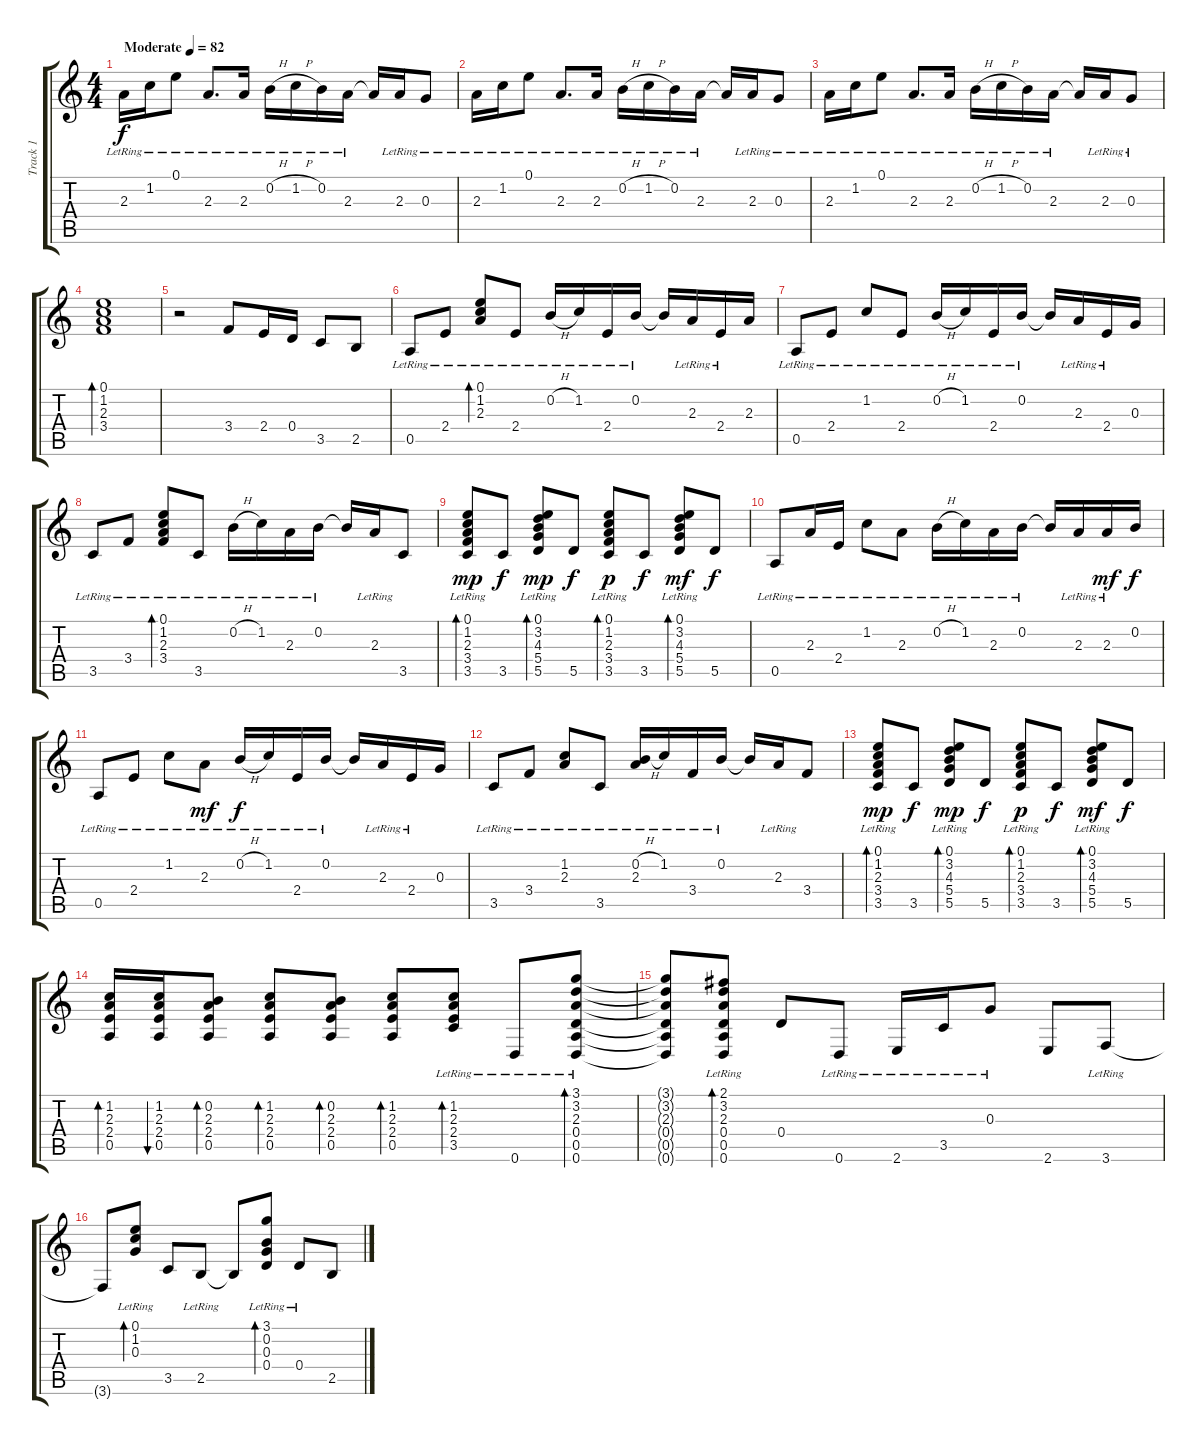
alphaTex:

\track ("Track 1" "Track 1") {instrument acousticguitarsteel}
\staff {score tabs}
\tuning (E4 B3 G3 D3 A2 D2) {hide}
\ts (4 4)
\tempo (82 "Moderate")
\clef g2
\ks c
2.3{lr}.16{dy f instrument acousticguitarsteel} 1.2{lr}.16 0.1{lr}.8 2.3{lr}.8{d} 2.3{lr}.16 0.2{h lr}.16 1.2{h lr}.16 0.2{lr}.16 2.3{lr}.16 2.3{t}.16 2.3{lr}.16 0.3{lr}.8 |
2.3{lr}.16 1.2{lr}.16 0.1{lr}.8 2.3{lr}.8{d} 2.3{lr}.16 0.2{h lr}.16 1.2{h lr}.16 0.2{lr}.16 2.3{lr}.16 2.3{t}.16 2.3{lr}.16 0.3{lr}.8 |
2.3{lr}.16 1.2{lr}.16 0.1{lr}.8 2.3{lr}.8{d} 2.3{lr}.16 0.2{h lr}.16 1.2{h lr}.16 0.2{lr}.16 2.3{lr}.16 2.3{t}.16 2.3{lr}.16 0.3{lr}.8 |
(0.1 1.2 2.3 3.4).1{bd 120} |
r.2 3.4.8 2.4.16 0.4.16 3.5.8 2.5.8 |
0.5{lr}.8 2.4{lr}.8 (0.1{lr} 1.2{lr} 2.3{lr}).8{bd 60} 2.4{lr}.8 0.2{h lr}.16 1.2{lr}.16 2.4{lr}.16 0.2{lr}.16 0.2{t}.16 2.3{lr}.16 2.4{lr}.16 2.3.16 |
0.5{lr}.8 2.4{lr}.8 1.2{lr}.8 2.4{lr}.8 0.2{h lr}.16 1.2{lr}.16 2.4{lr}.16 0.2{lr}.16 0.2{t}.16 2.3{lr}.16 2.4{lr}.16 0.3.16 |
3.5{lr}.8 3.4{lr}.8 (0.1{lr} 1.2{lr} 2.3{lr} 3.4{lr}).8{bd 60} 3.5{lr}.8 0.2{h lr}.16 1.2{lr}.16 2.3{lr}.16 0.2{lr}.16 0.2{t}.16 2.3{lr}.16 3.5.8 |
(0.1{lr} 1.2{lr} 2.3{lr} 3.4{lr} 3.5{lr}).8{bd 60 dy mp} 3.5.8{dy f} (0.1{lr} 3.2{lr} 4.3{lr} 5.4{lr} 5.5{lr}).8{bd 60 dy mp} 5.5.8{dy f} (0.1{lr} 1.2{lr} 2.3{lr} 3.4{lr} 3.5{lr}).8{bd 60 dy p} 3.5.8{dy f} (0.1{lr} 3.2{lr} 4.3{lr} 5.4{lr} 5.5{lr}).8{bd 60 dy mf} 5.5.8{dy f} |
0.5{lr}.8 2.3{lr}.16 2.4{lr}.16 1.2{lr}.8 2.3{lr}.8 0.2{h lr}.16 1.2{lr}.16 2.3{lr}.16 0.2{lr}.16 0.2{t}.16 2.3{lr}.16 2.3{lr}.16{dy mf} 0.2.16{dy f} |
0.5{lr}.8 2.4{lr}.8 1.2{lr}.8 2.3{lr}.8{dy mf} 0.2{h lr}.16{dy f} 1.2{lr}.16 2.4{lr}.16 0.2{lr}.16 0.2{t}.16 2.3{lr}.16 2.4{lr}.16 0.3.16 |
3.5{lr}.8 3.4{lr}.8 (1.2{lr} 2.3{lr}).8 3.5{lr}.8 (0.2{h lr} 2.3{lr}).16 1.2{lr}.16 3.4{lr}.16 0.2{lr}.16 0.2{t}.16 2.3{lr}.16 3.4.8 |
(0.1{lr} 1.2{lr} 2.3{lr} 3.4{lr} 3.5{lr}).8{bd 60 dy mp} 3.5.8{dy f} (0.1{lr} 3.2{lr} 4.3{lr} 5.4{lr} 5.5{lr}).8{bd 60 dy mp} 5.5.8{dy f} (0.1{lr} 1.2{lr} 2.3{lr} 3.4{lr} 3.5{lr}).8{bd 60 dy p} 3.5.8{dy f} (0.1{lr} 3.2{lr} 4.3{lr} 5.4{lr} 5.5{lr}).8{bd 60 dy mf} 5.5.8{dy f} |
(1.2 2.3 2.4 0.5).16{bd 30} (1.2 2.3 2.4 0.5).16{bu 30} (0.2 2.3 2.4 0.5).8{bd 30} (1.2 2.3 2.4 0.5).8{bd 30} (0.2 2.3 2.4 0.5).8{bd 30} (1.2 2.3 2.4 0.5).8{bd 30} (1.2{lr} 2.3{lr} 2.4{lr} 3.5{lr}).8{bd 30} 0.6{lr}.8 (3.1{lr} 3.2{lr} 2.3{lr} 0.4{lr} 0.5{lr} 0.6{lr}).8{bd 60} |
(3.1{t} 3.2{t} 2.3{t} 0.4{t} 0.5{t} 0.6{t}).8 (2.1{lr} 3.2{lr} 2.3{lr} 0.4{lr} 0.5{lr} 0.6{lr}).8{bd 60} 0.4.8 0.6{lr}.8 2.6{lr}.16 3.5{lr}.16 0.3{lr}.8 2.6.8 3.6{lr}.8 |
3.6{t}.8 (0.1{lr} 1.2{lr} 0.3{lr}).8{bd 30} 3.5.8 2.5{lr}.8 2.5{t}.8 (3.1{lr} 0.2{lr} 0.3{lr} 0.4{lr}).8{bd 30} 0.4{lr}.8 2.5.8
